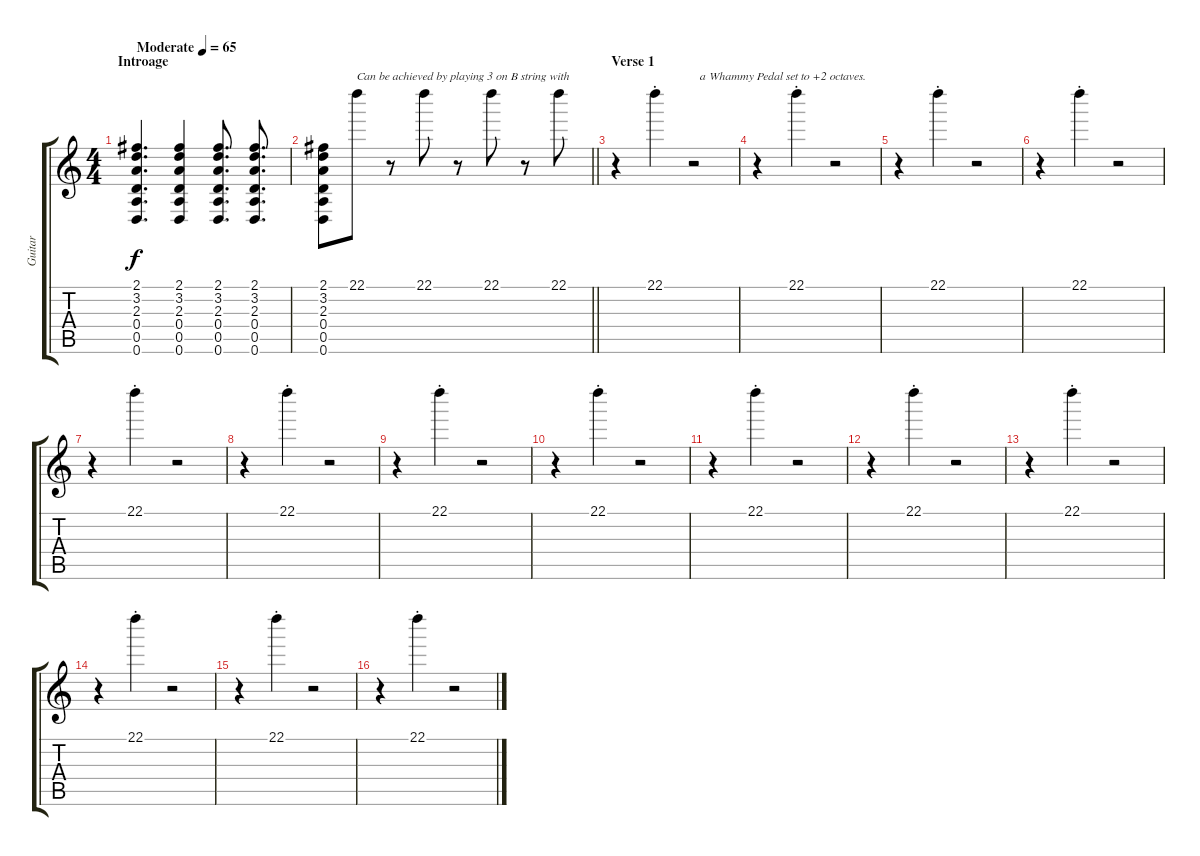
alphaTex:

\track ("Guitar" "Guitar") {instrument overdrivenguitar}
\staff {score tabs}
\tuning (E4 B3 G3 D3 A2 D2) {hide}
\ts (4 4)
\section ("" "Introage")
\tempo (65 "Moderate")
\tempo 130
\tempo (65 "Moderate")
\clef g2
\ks c
(2.1 3.2 2.3 0.4 0.5 0.6).4{d dy f instrument overdrivenguitar} (2.1 3.2 2.3 0.4 0.5 0.6).4 (2.1 3.2 2.3 0.4 0.5 0.6).8{d} (2.1 3.2 2.3 0.4 0.5 0.6).8{d} |
\barLineRight lightlight
(2.1 3.2 2.3 0.4 0.5 0.6).8 22.1.8{txt "Can be achieved by playing 3 on B string with"} r.8 22.1.8 r.8 22.1.8 r.8 22.1.8 |
\section ("" "Verse 1")
r.4 22.1{st}.4 r.2{txt "  a Whammy Pedal set to +2 octaves."} |
r.4 22.1{st}.4 r.2 |
r.4 22.1{st}.4 r.2 |
r.4 22.1{st}.4 r.2 |
r.4 22.1{st}.4 r.2 |
r.4 22.1{st}.4 r.2 |
r.4 22.1{st}.4 r.2 |
r.4 22.1{st}.4 r.2 |
r.4 22.1{st}.4 r.2 |
r.4 22.1{st}.4 r.2 |
r.4 22.1{st}.4 r.2 |
r.4 22.1{st}.4 r.2 |
r.4 22.1{st}.4 r.2 |
r.4 22.1{st}.4 r.2
